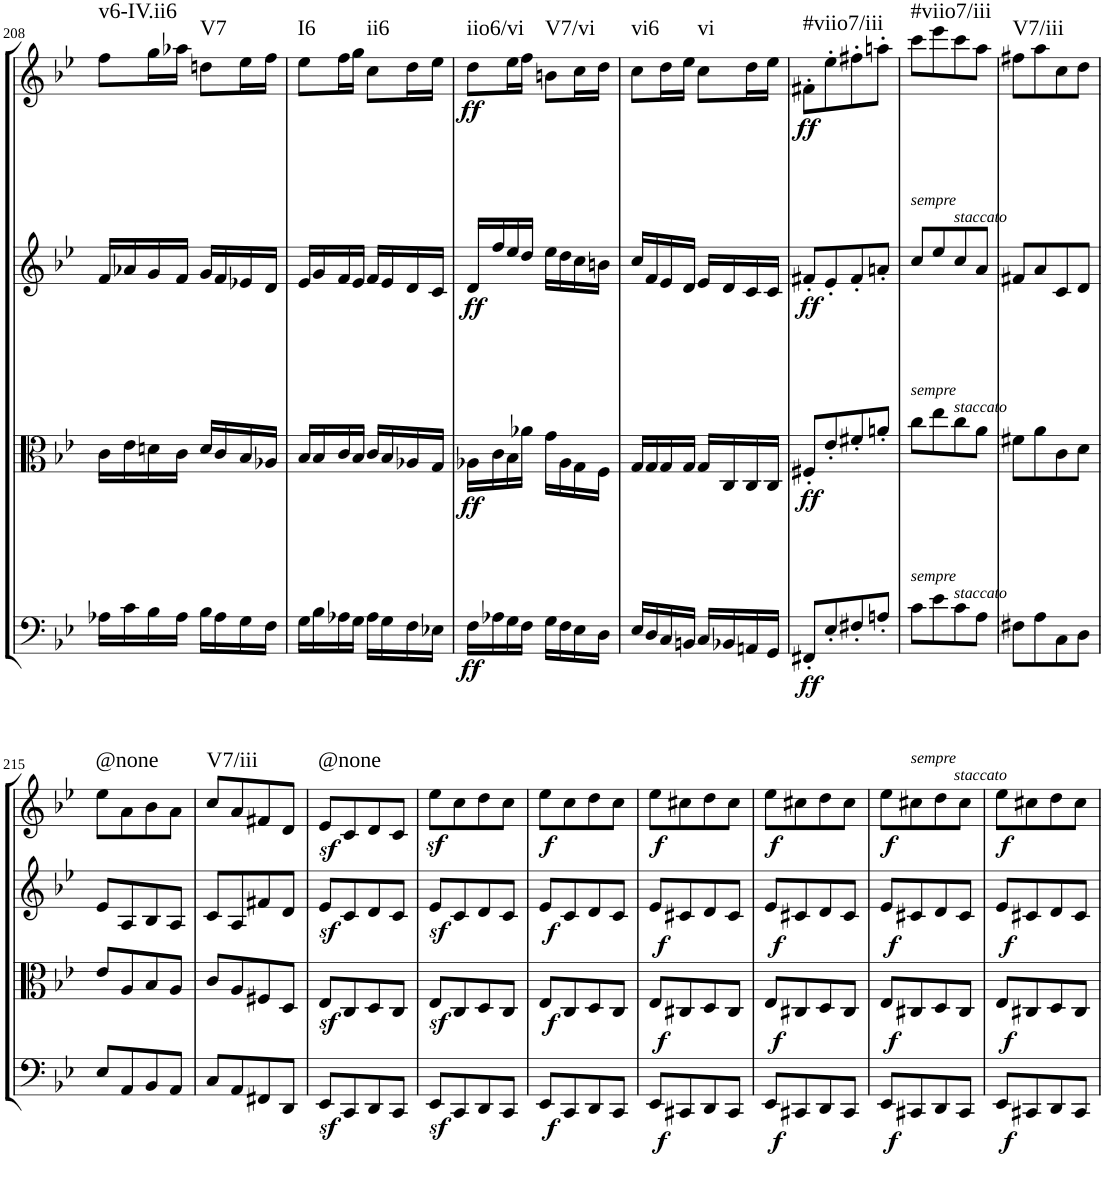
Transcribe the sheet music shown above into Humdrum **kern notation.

**kern	**dynam	**kern	**dynam	**kern	**dynam	**kern	**dynam	**harte
*part4	*part4	*part3	*part3	*part2	*part2	*part1	*part1	*part1
*staff4	*staff4	*staff3	*staff3	*staff2	*staff2	*staff1	*staff1	*
*I"Cello	*	*I"Viola	*	*I"2nd Violin	*	*I"1st Violin	*	*
*	*	*I'Vla	*	*I'Vln	*	*I'Vln	*	*
!!LO:PB:g=z
*clefF4	*	*clefC3	*	*clefG2	*	*clefG2	*	*
*k[b-e-]	*	*k[b-e-]	*	*k[b-e-]	*	*k[b-e-]	*	*
*B-:	*	*B-:	*	*B-:	*	*B-:	*	*
*M2/4	*	*M2/4	*	*M2/4	*	*M2/4	*	*
=208	=208	=208	=208	=208	=208	=208	=208	=208
!	!	!	!	!	!	!	!	!LO:H:kt=v6-IV.ii6
16A-X\LL	.	16c\LL	.	16f/LL	.	8ff\L	.	N
16c\	.	16e-\	.	16a-X/	.	.	.	.
16B-\	.	16dn\	.	16g/	.	16gg\L	.	.
16A-\JJ	.	16c\JJ	.	16f/JJ	.	16aa-X\JJ	.	.
!	!	!	!	!	!	!	!	!LO:H:kt=V7
16B-\LL	.	16d/LL	.	16g/LL	.	8ddn\L	.	N
16A-\	.	16c/	.	16f/	.	.	.	.
16G\	.	16B-/	.	16e-X/	.	16ee-\L	.	.
16F\JJ	.	16A-X/JJ	.	16d/JJ	.	16ff\JJ	.	.
=209	=209	=209	=209	=209	=209	=209	=209	=209
!	!	!	!	!	!	!	!	!LO:H:kt=I6
16G\LL	.	16B-/LL	.	16e-/LL	.	8ee-\L	.	N
16B-\	.	16B-/	.	16g/	.	.	.	.
16A-X\	.	16c/	.	16f/	.	16ff\L	.	.
16G\JJ	.	16B-/JJ	.	16e-/JJ	.	16gg\JJ	.	.
!	!	!	!	!	!	!	!	!LO:H:kt=ii6
16A-\LL	.	16c/LL	.	16f/LL	.	8cc\L	.	N
16G\	.	16B-/	.	16e-/	.	.	.	.
16F\	.	16A-X/	.	16d/	.	16dd\L	.	.
16E-X\JJ	.	16G/JJ	.	16c/JJ	.	16ee-\JJ	.	.
=210	=210	=210	=210	=210	=210	=210	=210	=210
!	!LO:DY:b	!	!LO:DY:b	!	!LO:DY:b	!	!LO:DY:b	!LO:H:kt=iio6/vi
16F\LL	ff	16A-X\LL	ff	16d/LL	ff	8dd\L	ff	N
16A-X\	.	16c\	.	16ff/	.	.	.	.
16G\	.	16B-\	.	16ee-/	.	16ee-\L	.	.
16F\JJ	.	16a-X\JJ	.	16dd/JJ	.	16ff\JJ	.	.
!	!	!	!	!	!	!	!	!LO:H:kt=V7/vi
16G\LL	.	16g\LL	.	16ee-\LL	.	8bn\L	.	N
16F\	.	16A-\	.	16dd\	.	.	.	.
16E-\	.	16G\	.	16cc\	.	16cc\L	.	.
16D\JJ	.	16F\JJ	.	16bn\JJ	.	16dd\JJ	.	.
=211	=211	=211	=211	=211	=211	=211	=211	=211
!	!	!	!	!	!	!	!	!LO:H:kt=vi6
16E-/LL	.	16G/LL	.	16cc/LL	.	8cc\L	.	N
16D/	.	16G/	.	16f/	.	.	.	.
16C/	.	16G/	.	16e-/	.	16dd\L	.	.
16BBn/JJ	.	16G/JJ	.	16d/JJ	.	16ee-\JJ	.	.
!	!	!	!	!	!	!	!	!LO:H:kt=vi
16C/LL	.	16G/LL	.	16e-/LL	.	8cc\L	.	N
16BB-X/	.	16C/	.	16d/	.	.	.	.
16AAn/	.	16C/	.	16c/	.	16dd\L	.	.
16GG/JJ	.	16C/JJ	.	16c/JJ	.	16ee-\JJ	.	.
=212	=212	=212	=212	=212	=212	=212	=212	=212
!	!LO:DY:b	!	!LO:DY:b	!	!LO:DY:b	!	!LO:DY:b	!LO:H:kt=#viio7/iii
8FF#X'/L	ff	8F#X'/L	ff	8f#X'/L	ff	8f#X'\L	ff	N
8E-'/	.	8e-'/	.	8e-'/	.	8ee-'\	.	.
8F#X'/	.	8f#X'/	.	8f#'/	.	8ff#X'\	.	.
8An'/J	.	8an'/J	.	8an'/J	.	8aan'\J	.	.
=213	=213	=213	=213	=213	=213	=213	=213	=213
!	!	!	!	!	!	!LO:TX:b:i:t=sempre	!	!
!	!	!	!	!LO:TX:b:i:t=sempre	!	!	!	!
!	!	!LO:TX:b:i:t=sempre	!	!	!	!	!	!
!LO:TX:b:i:t=sempre	!	!	!	!	!	!	!	!LO:H:kt=#viio7/iii
8c\L	.	8cc\L	.	8cc/L	.	8ccc\L	.	N
8e-\	.	8ee-\	.	8ee-/	.	8eee-\	.	.
!	!	!	!	!	!	!LO:TX:b:i:t=staccato	!	!
!	!	!	!	!LO:TX:b:i:t=staccato	!	!	!	!
!	!	!LO:TX:b:i:t=staccato	!	!	!	!	!	!
!LO:TX:b:i:t=staccato	!	!	!	!	!	!	!	!
8c\	.	8cc\	.	8cc/	.	8ccc\	.	.
8A\J	.	8a\J	.	8a/J	.	8aa\J	.	.
=214	=214	=214	=214	=214	=214	=214	=214	=214
!	!	!	!	!	!	!	!	!LO:H:kt=V7/iii
8F#X\L	.	8f#X\L	.	8f#X/L	.	8ff#X\L	.	N
8A\	.	8a\	.	8a/	.	8aa\	.	.
8C\	.	8c\	.	8c/	.	8cc\	.	.
8D\J	.	8d\J	.	8d/J	.	8dd\J	.	.
!!LO:LB:g=z
=215	=215	=215	=215	=215	=215	=215	=215	=215
!	!	!	!	!	!	!	!	!LO:H:kt=@none
8E-/L	.	8e-/L	.	8e-/L	.	8ee-\L	.	N
8AA/	.	8A/	.	8A/	.	8a\	.	.
8BB-/	.	8B-/	.	8B-/	.	8b-\	.	.
8AA/J	.	8A/J	.	8A/J	.	8a\J	.	.
=216	=216	=216	=216	=216	=216	=216	=216	=216
!	!	!	!	!	!	!	!	!LO:H:kt=V7/iii
8C/L	.	8c/L	.	8c/L	.	8cc/L	.	N
8AA/	.	8A/	.	8A/	.	8a/	.	.
8FF#X/	.	8F#X/	.	8f#X/	.	8f#X/	.	.
8DD/J	.	8D/J	.	8d/J	.	8d/J	.	.
=217	=217	=217	=217	=217	=217	=217	=217	=217
!	!	!	!	!	!	!	!LO:DY:b	!LO:H:kt=@none
8EE-z</L	.	8E-z</L	.	8e-z</L	.	8e-/L	sf	N
8CC/	.	8C/	.	8c/	.	8c/	.	.
8DD/	.	8D/	.	8d/	.	8d/	.	.
8CC/J	.	8C/J	.	8c/J	.	8c/J	.	.
=218	=218	=218	=218	=218	=218	=218	=218	=218
8EE-z</L	.	8E-z</L	.	8e-z</L	.	8ee-z<\L	.	.
8CC/	.	8C/	.	8c/	.	8cc\	.	.
8DD/	.	8D/	.	8d/	.	8dd\	.	.
8CC/J	.	8C/J	.	8c/J	.	8cc\J	.	.
=219	=219	=219	=219	=219	=219	=219	=219	=219
!	!LO:DY:b	!	!LO:DY:b	!	!LO:DY:b	!	!LO:DY:b	!
8EE-/L	f	8E-/L	f	8e-/L	f	8ee-\L	f	.
8CC/	.	8C/	.	8c/	.	8cc\	.	.
8DD/	.	8D/	.	8d/	.	8dd\	.	.
8CC/J	.	8C/J	.	8c/J	.	8cc\J	.	.
=220	=220	=220	=220	=220	=220	=220	=220	=220
!	!LO:DY:b	!	!LO:DY:b	!	!LO:DY:b	!	!LO:DY:b	!
8EE-/L	f	8E-/L	f	8e-/L	f	8ee-\L	f	.
8CC#X/	.	8C#X/	.	8c#X/	.	8cc#X\	.	.
8DD/	.	8D/	.	8d/	.	8dd\	.	.
8CC#/J	.	8C#/J	.	8c#/J	.	8cc#\J	.	.
=221	=221	=221	=221	=221	=221	=221	=221	=221
!	!LO:DY:b	!	!LO:DY:b	!	!LO:DY:b	!	!LO:DY:b	!
8EE-/L	f	8E-/L	f	8e-/L	f	8ee-\L	f	.
8CC#X/	.	8C#X/	.	8c#X/	.	8cc#X\	.	.
8DD/	.	8D/	.	8d/	.	8dd\	.	.
8CC#/J	.	8C#/J	.	8c#/J	.	8cc#\J	.	.
=222	=222	=222	=222	=222	=222	=222	=222	=222
!	!LO:DY:b	!	!LO:DY:b	!	!LO:DY:b	!	!LO:DY:b	!
8EE-/L	f	8E-/L	f	8e-/L	f	8ee-\L	f	.
8CC#X/	.	8C#X/	.	8c#X/	.	8cc#X\	.	.
8DD/	.	8D/	.	8d/	.	8dd\	.	.
8CC#/J	.	8C#/J	.	8c#/J	.	8cc#\J	.	.
=223	=223	=223	=223	=223	=223	=223	=223	=223
!	!LO:DY:b	!	!LO:DY:b	!	!LO:DY:b	!	!LO:DY:b	!
8EE-/L	f	8E-/L	f	8e-/L	f	8ee-\L	f	.
8CC#X/	.	8C#X/	.	8c#X/	.	8cc#X\	.	.
8DD/	.	8D/	.	8d/	.	8dd\	.	.
8CC#/J	.	8C#/J	.	8c#/J	.	8cc#\J	.	.
=	=	=	=	=	=	=	=	=
*-	*-	*-	*-	*-	*-	*-	*-	*-
